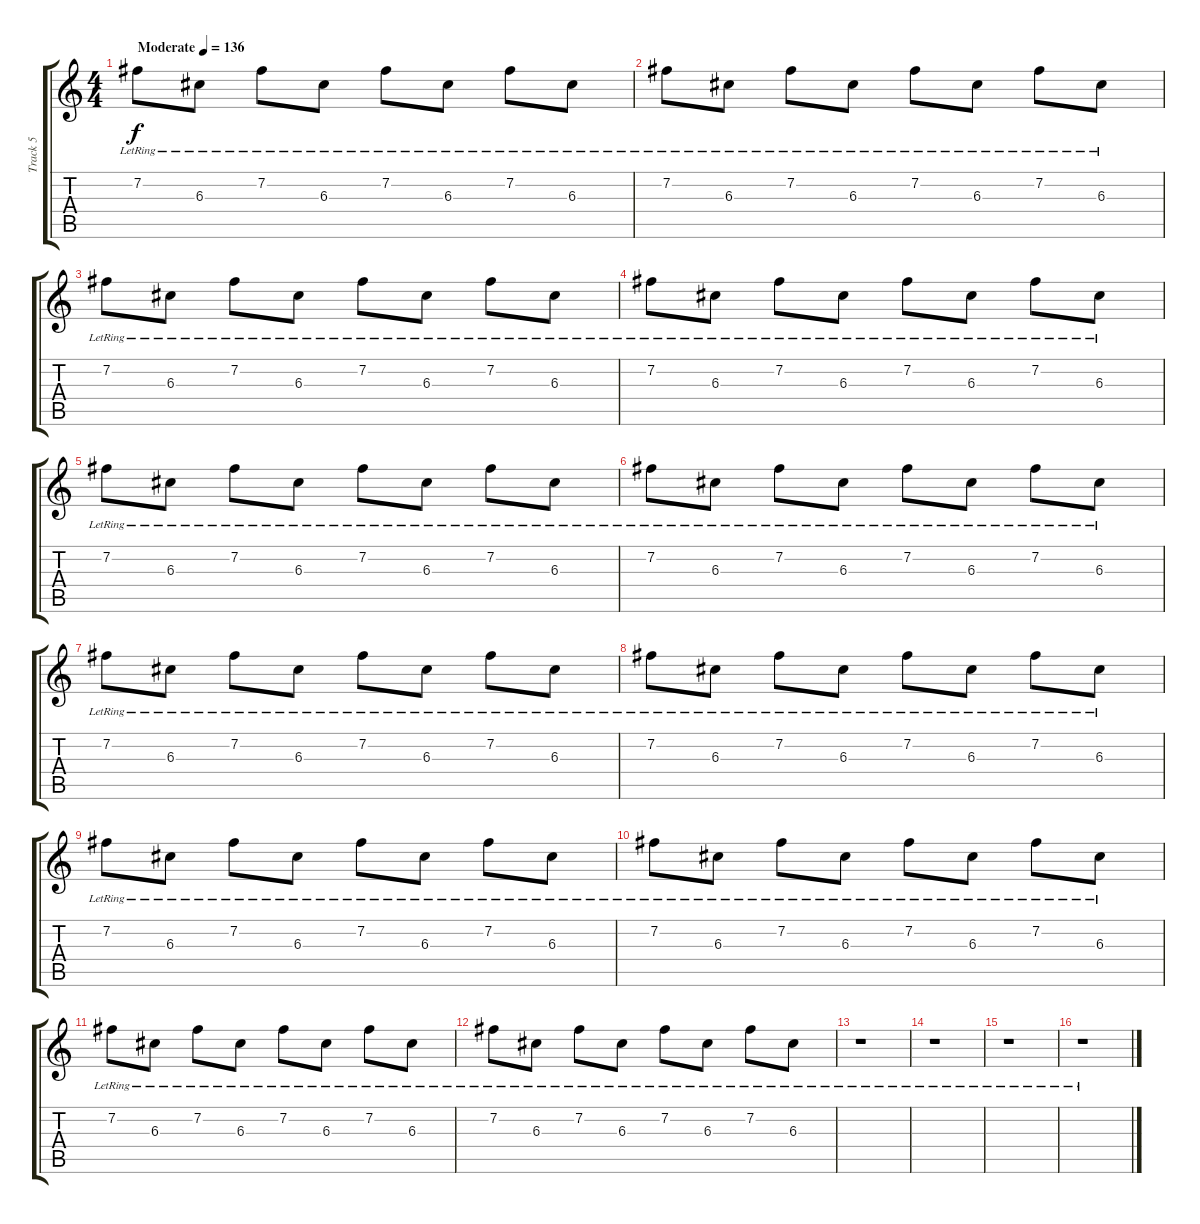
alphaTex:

\track ("Track 5" "Track 5") {instrument electricguitarclean}
\staff {score tabs}
\tuning (E4 B3 G3 D3 A2 E2) {hide}
\ts (4 4)
\tempo (136 "Moderate")
\clef g2
\ks c
7.2{lr}.8{dy f instrument electricguitarclean} 6.3{lr}.8 7.2{lr}.8 6.3{lr}.8 7.2{lr}.8 6.3{lr}.8 7.2{lr}.8 6.3{lr}.8 |
7.2{lr}.8 6.3{lr}.8 7.2{lr}.8 6.3{lr}.8 7.2{lr}.8 6.3{lr}.8 7.2{lr}.8 6.3{lr}.8 |
7.2{lr}.8 6.3{lr}.8 7.2{lr}.8 6.3{lr}.8 7.2{lr}.8 6.3{lr}.8 7.2{lr}.8 6.3{lr}.8 |
7.2{lr}.8 6.3{lr}.8 7.2{lr}.8 6.3{lr}.8 7.2{lr}.8 6.3{lr}.8 7.2{lr}.8 6.3{lr}.8 |
7.2{lr}.8 6.3{lr}.8 7.2{lr}.8 6.3{lr}.8 7.2{lr}.8 6.3{lr}.8 7.2{lr}.8 6.3{lr}.8 |
7.2{lr}.8 6.3{lr}.8 7.2{lr}.8 6.3{lr}.8 7.2{lr}.8 6.3{lr}.8 7.2{lr}.8 6.3{lr}.8 |
7.2{lr}.8 6.3{lr}.8 7.2{lr}.8 6.3{lr}.8 7.2{lr}.8 6.3{lr}.8 7.2{lr}.8 6.3{lr}.8 |
7.2{lr}.8 6.3{lr}.8 7.2{lr}.8 6.3{lr}.8 7.2{lr}.8 6.3{lr}.8 7.2{lr}.8 6.3{lr}.8 |
7.2{lr}.8 6.3{lr}.8 7.2{lr}.8 6.3{lr}.8 7.2{lr}.8 6.3{lr}.8 7.2{lr}.8 6.3{lr}.8 |
7.2{lr}.8 6.3{lr}.8 7.2{lr}.8 6.3{lr}.8 7.2{lr}.8 6.3{lr}.8 7.2{lr}.8 6.3{lr}.8 |
7.2{lr}.8 6.3{lr}.8 7.2{lr}.8 6.3{lr}.8 7.2{lr}.8 6.3{lr}.8 7.2{lr}.8 6.3{lr}.8 |
7.2{lr}.8 6.3{lr}.8 7.2{lr}.8 6.3{lr}.8 7.2{lr}.8 6.3{lr}.8 7.2{lr}.8 6.3{lr}.8 |
r.1 |
r.1 |
r.1 |
r.1
